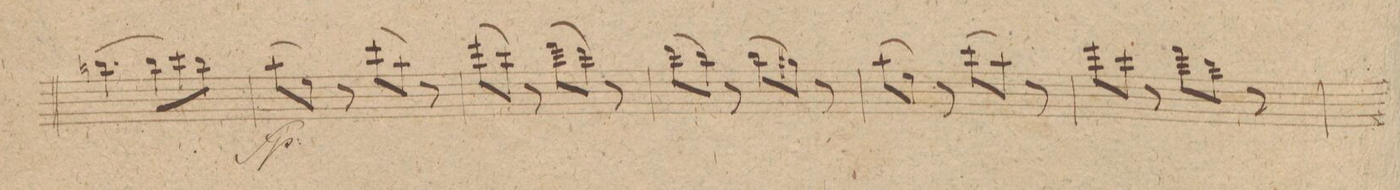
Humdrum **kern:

**kern	**dynam
*I"Violino	*
*clefG2	*
*k[]	*
*M6/8	*
(4.bbn\	.
8bb\L	.
8ccc\)	.
8bb\J	.
=128	=128
(8aa\L	fp
8ee\J)	.
8r	.
(8ccc\L	.
8aa\J)	.
8r	.
=129	=129
(8eee\L	.
8ccc\J)	.
8r	.
(8fff\L	.
8ddd\J)	.
8r	.
=130	=130
(8ddd\L	.
8bb\J)	.
8r	.
(8bb\L	.
8gg#X\J)	.
8r	.
=131	=131
(8aa\L	.
8ee\J)	.
8r	.
(8ccc\L	.
8aa\J)	.
8r	.
=132	=132
8eee\L	.
8ccc\J	.
8r	.
8fff\L	.
8ddd\J	.
8r	.
=133	=133
*-	*-
